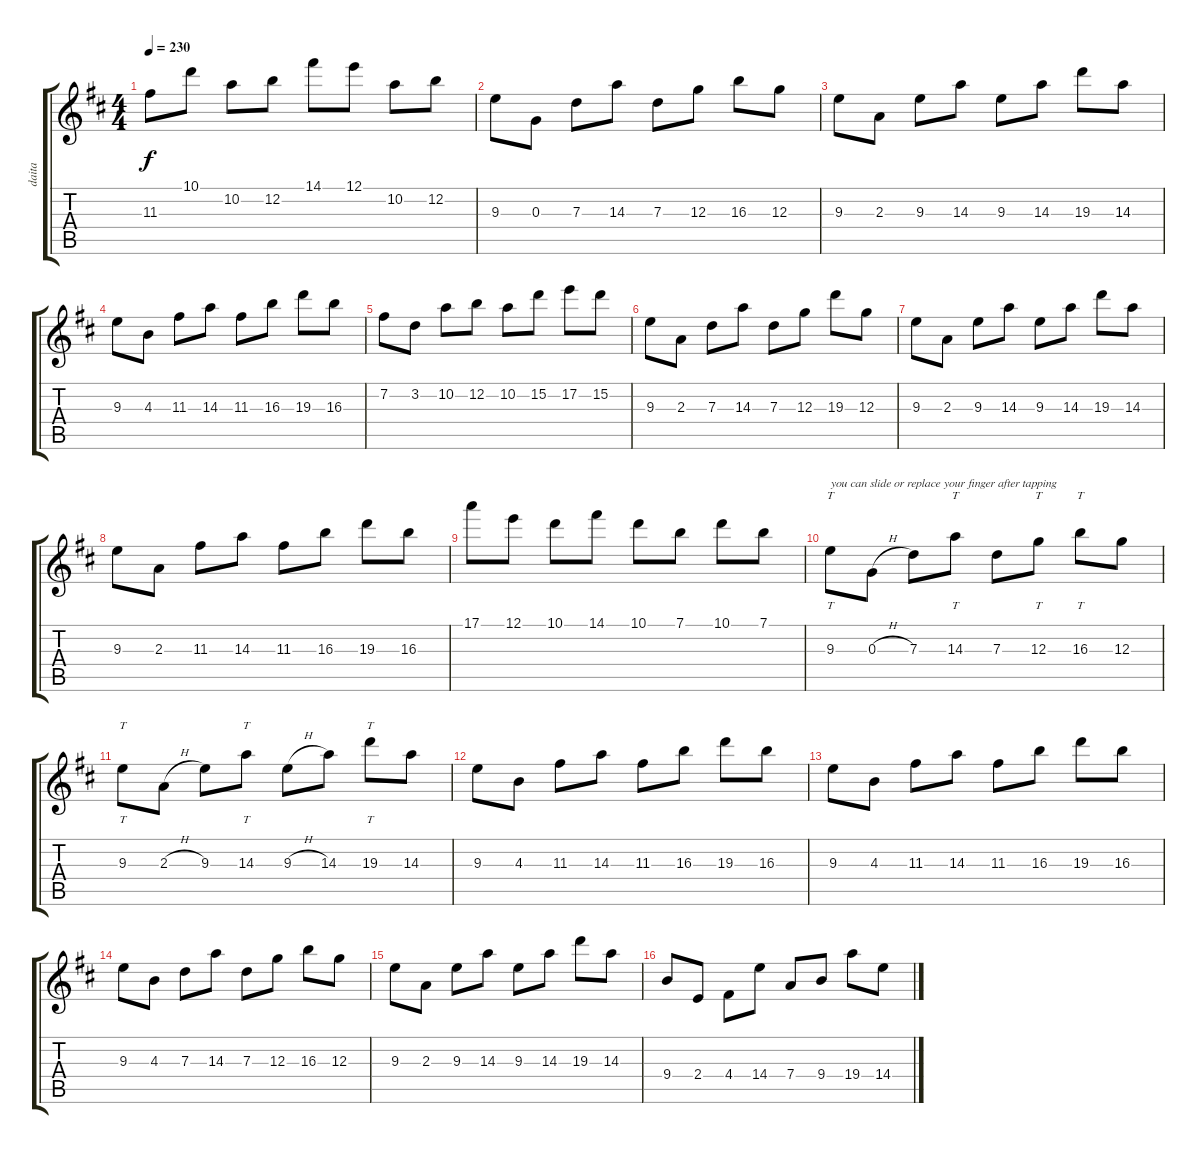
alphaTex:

\track ("daita" "daita") {instrument distortionguitar}
\staff {score tabs}
\tuning (E4 B3 G3 D3 A2 E2) {hide}
\ts (4 4)
\tempo 230
\clef g2
\ks d
11.3.8{dy f} 10.1.8 10.2.8 12.2.8 14.1.8 12.1.8 10.2.8 12.2.8 |
9.3.8 0.3.8 7.3.8 14.3.8 7.3.8 12.3.8 16.3.8 12.3.8 |
9.3.8 2.3.8 9.3.8 14.3.8 9.3.8 14.3.8 19.3.8 14.3.8 |
9.3.8 4.3.8 11.3.8 14.3.8 11.3.8 16.3.8 19.3.8 16.3.8 |
7.2.8 3.2.8 10.2.8 12.2.8 10.2.8 15.2.8 17.2.8 15.2.8 |
9.3.8 2.3.8 7.3.8 14.3.8 7.3.8 12.3.8 19.3.8 12.3.8 |
9.3.8 2.3.8 9.3.8 14.3.8 9.3.8 14.3.8 19.3.8 14.3.8 |
9.3.8 2.3.8 11.3.8 14.3.8 11.3.8 16.3.8 19.3.8 16.3.8 |
17.1.8 12.1.8 10.1.8 14.1.8 10.1.8 7.1.8 10.1.8 7.1.8 |
9.3.8{tt txt "you can slide or replace your finger after tapping"} 0.3{h}.8 7.3.8 14.3.8{tt} 7.3.8 12.3.8{tt} 16.3.8{tt} 12.3.8 |
9.3.8{tt} 2.3{h}.8 9.3.8 14.3.8{tt} 9.3{h}.8 14.3.8 19.3.8{tt} 14.3.8 |
9.3.8 4.3.8 11.3.8 14.3.8 11.3.8 16.3.8 19.3.8 16.3.8 |
9.3.8 4.3.8 11.3.8 14.3.8 11.3.8 16.3.8 19.3.8 16.3.8 |
9.3.8 4.3.8 7.3.8 14.3.8 7.3.8 12.3.8 16.3.8 12.3.8 |
9.3.8 2.3.8 9.3.8 14.3.8 9.3.8 14.3.8 19.3.8 14.3.8 |
9.4.8 2.4.8 4.4.8 14.4.8 7.4.8 9.4.8 19.4.8 14.4.8
